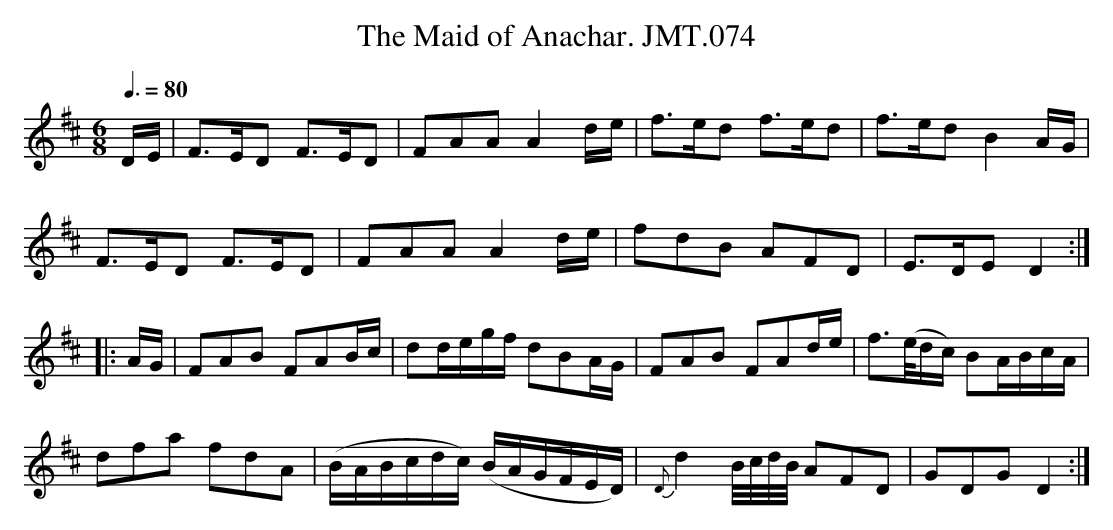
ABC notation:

X:1
T:Maid of Anachar. JMT.074, The
M:6/8
L:1/8
Q:3/8=80
K:D
D/E/|F>ED F>ED|FAAA2d/e/|f>ed f>ed|f>edB2A/G/|
F>ED F>ED|FAAA2d/e/|fdB AFD|E>DED2:|
|:A/G/|FAB FAB/c/|dd/e/g/f/ dBA/G/|FAB FAd/e/|f>(e/d/c/) BA/B/c/A/|
dfa fdA|(B/A/B/c/d/c/) (B/A/G/F/E/D/)|{D}d2B/4c/4d/4B/4 AFD|GDG D2:|
